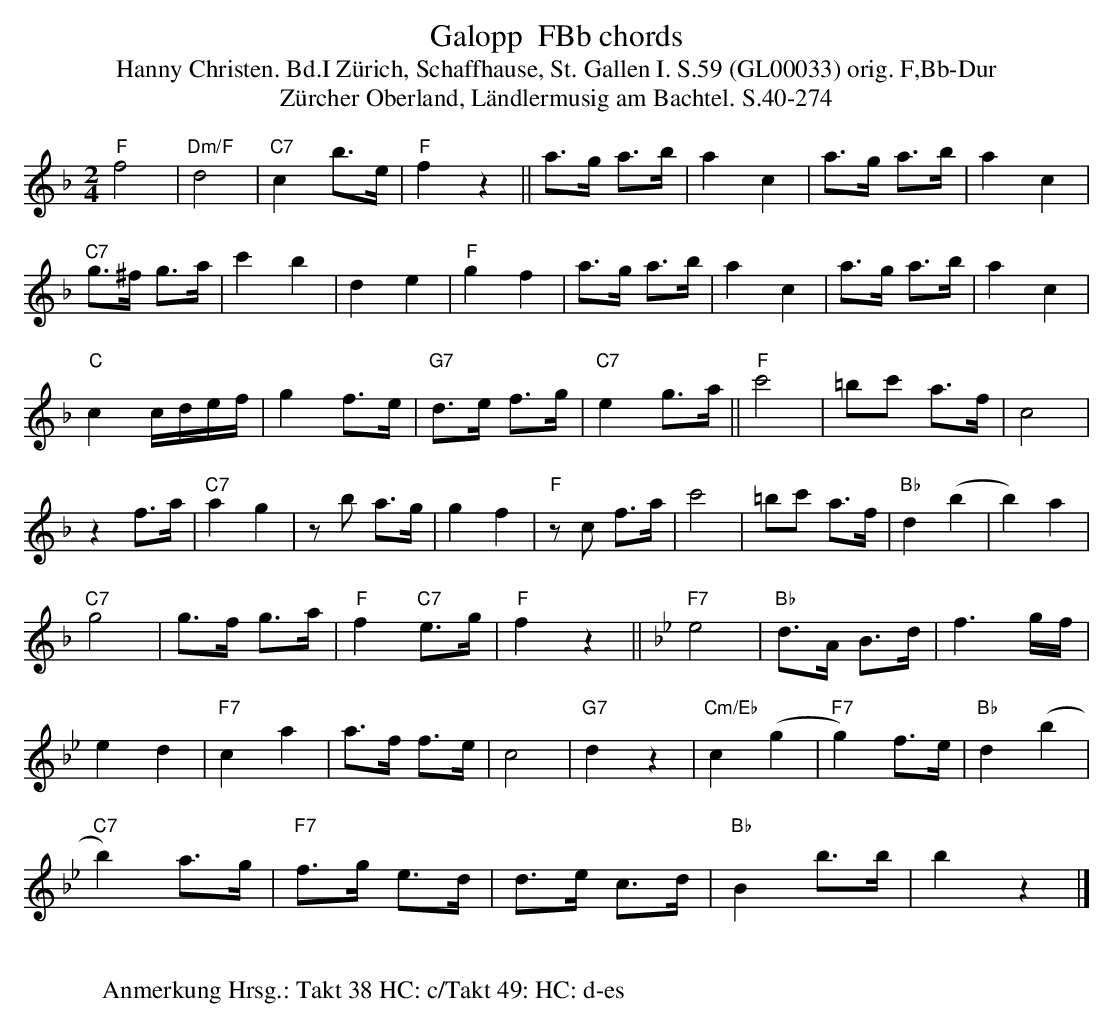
X:1
T: Galopp  FBb chords
T:Hanny Christen. Bd.I Zürich, Schaffhause, St. Gallen I. S.59 (GL00033) orig. F,Bb-Dur
T: Z\"urcher Oberland, L\"andlermusig am Bachtel. S.40-274
M:2/4
L:1/8
K:F %%MIDI gchordon
"F"f4 | "Dm/F"d4 | "C7"c2b>e | "F"f2z2 || a>g a>b | a2c2 | a>g a>b | a2c2 |
"C7"g>^f g>a | c'2b2 | d2e2 | "F"g2f2 | a>g a>b | a2c2 | a>g a>b | a2c2 |
"C"c2c/d/e/f/ | g2 f>e | "G7"d>e f>g | "C7"e2 g>a || "F"c'4 | =bc' a>f | c4 |
z2f>a | "C7"a2g2 | zb a>g | g2f2 | "F"zc f>a | c'4 | =bc' a>f | "Bb"d2 (b2 | b2)a2 |
"C7"g4 | g>f g>a | "F"f2 "C7"e>g | "F"f2z2 || [K:Bb] "F7"e4 | "Bb"d>A B>d | f3 g/f/ |
e2d2 | "F7"c2a2 | a>f f>e |  c4 | "G7"d2z2 | "Cm/Eb"c2 (g2 |  "F7"g2) f>e |  "Bb"d2 (b2 |
"C7"b2) a>g | "F7"f>g e>d | d>e c>d | "Bb"B2 b>b | b2z2 |]
W:
W: Anmerkung Hrsg.: Takt 38 HC: c/Takt 49: HC: d-es
